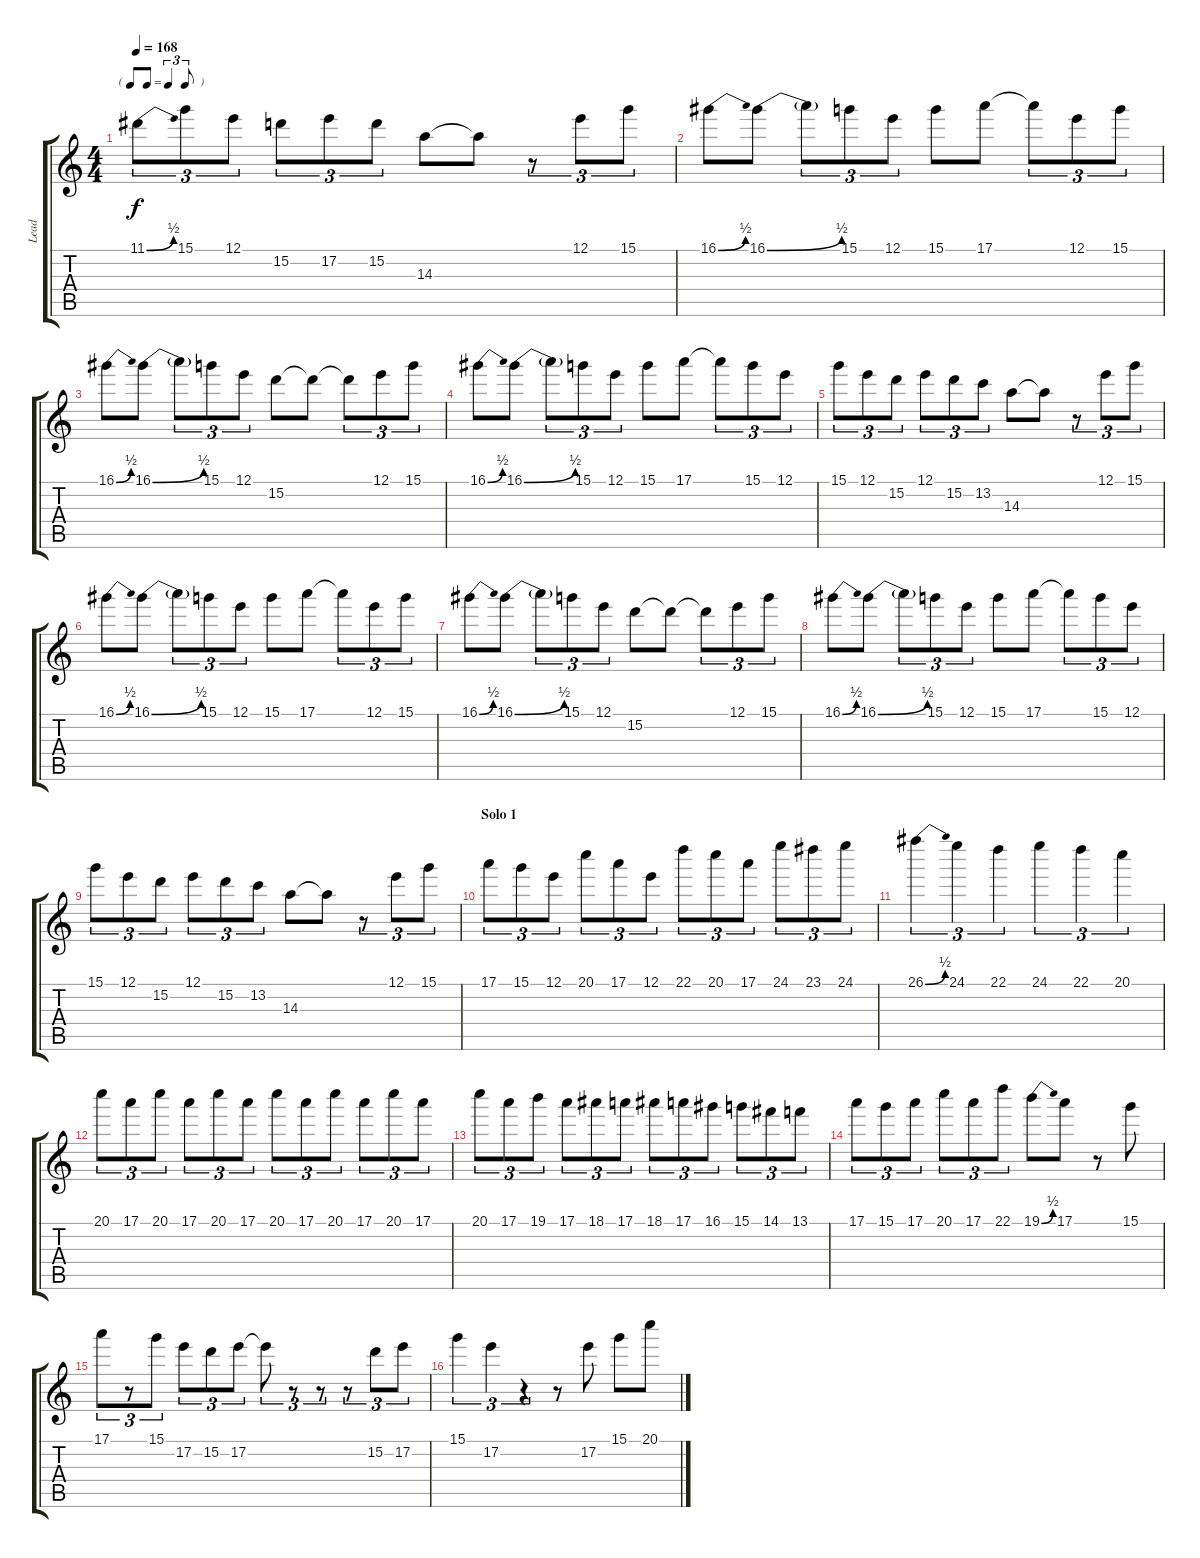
\track ("Lead " "Lead ") {instrument overdrivenguitar}
\staff {score tabs}
\tuning (E4 B3 G3 D3 A2 E2) {hide}
\ts (4 4)
\tf triplet8th
\tempo 168
\clef g2
\ks c
11.1{be (bend 0 0 60 2)}.8{tu (3 2) dy f} 15.1.8{tu (3 2)} 12.1.8{tu (3 2)} 15.2.8{tu (3 2)} 17.2.8{tu (3 2)} 15.2.8{tu (3 2)} 14.3.8 14.3{t}.8 r.8{tu (3 2)} 12.1.8{tu (3 2)} 15.1.8{tu (3 2)} |
16.1{be (bend 0 0 60 2)}.8 16.1{be (bend 0 0 60 2)}.8 16.1{t}.8{tu (3 2)} 15.1.8{tu (3 2)} 12.1.8{tu (3 2)} 15.1.8 17.1.8 17.1{t}.8{tu (3 2)} 12.1.8{tu (3 2)} 15.1.8{tu (3 2)} |
16.1{be (bend 0 0 60 2)}.8 16.1{be (bend 0 0 60 2)}.8 16.1{t}.8{tu (3 2)} 15.1.8{tu (3 2)} 12.1.8{tu (3 2)} 15.2.8 15.2{t}.8 15.2{t}.8{tu (3 2)} 12.1.8{tu (3 2)} 15.1.8{tu (3 2)} |
16.1{be (bend 0 0 60 2)}.8 16.1{be (bend 0 0 60 2)}.8 16.1{t}.8{tu (3 2)} 15.1.8{tu (3 2)} 12.1.8{tu (3 2)} 15.1.8 17.1.8 17.1{t}.8{tu (3 2)} 15.1.8{tu (3 2)} 12.1.8{tu (3 2)} |
15.1.8{tu (3 2)} 12.1.8{tu (3 2)} 15.2.8{tu (3 2)} 12.1.8{tu (3 2)} 15.2.8{tu (3 2)} 13.2.8{tu (3 2)} 14.3.8 14.3{t}.8 r.8{tu (3 2)} 12.1.8{tu (3 2)} 15.1.8{tu (3 2)} |
16.1{be (bend 0 0 60 2)}.8 16.1{be (bend 0 0 60 2)}.8 16.1{t}.8{tu (3 2)} 15.1.8{tu (3 2)} 12.1.8{tu (3 2)} 15.1.8 17.1.8 17.1{t}.8{tu (3 2)} 12.1.8{tu (3 2)} 15.1.8{tu (3 2)} |
16.1{be (bend 0 0 60 2)}.8 16.1{be (bend 0 0 60 2)}.8 16.1{t}.8{tu (3 2)} 15.1.8{tu (3 2)} 12.1.8{tu (3 2)} 15.2.8 15.2{t}.8 15.2{t}.8{tu (3 2)} 12.1.8{tu (3 2)} 15.1.8{tu (3 2)} |
16.1{be (bend 0 0 60 2)}.8 16.1{be (bend 0 0 60 2)}.8 16.1{t}.8{tu (3 2)} 15.1.8{tu (3 2)} 12.1.8{tu (3 2)} 15.1.8 17.1.8 17.1{t}.8{tu (3 2)} 15.1.8{tu (3 2)} 12.1.8{tu (3 2)} |
15.1.8{tu (3 2)} 12.1.8{tu (3 2)} 15.2.8{tu (3 2)} 12.1.8{tu (3 2)} 15.2.8{tu (3 2)} 13.2.8{tu (3 2)} 14.3.8 14.3{t}.8 r.8{tu (3 2)} 12.1.8{tu (3 2)} 15.1.8{tu (3 2)} |
\section ("" "Solo 1")
17.1.8{tu (3 2)} 15.1.8{tu (3 2)} 12.1.8{tu (3 2)} 20.1.8{tu (3 2)} 17.1.8{tu (3 2)} 12.1.8{tu (3 2)} 22.1.8{tu (3 2)} 20.1.8{tu (3 2)} 17.1.8{tu (3 2)} 24.1.8{tu (3 2)} 23.1.8{tu (3 2)} 24.1.8{tu (3 2)} |
26.1{be (bend 0 0 60 2)}.4{tu (3 2)} 24.1.4{tu (3 2)} 22.1.4{tu (3 2)} 24.1.4{tu (3 2)} 22.1.4{tu (3 2)} 20.1.4{tu (3 2)} |
20.1.8{tu (3 2)} 17.1.8{tu (3 2)} 20.1.8{tu (3 2)} 17.1.8{tu (3 2)} 20.1.8{tu (3 2)} 17.1.8{tu (3 2)} 20.1.8{tu (3 2)} 17.1.8{tu (3 2)} 20.1.8{tu (3 2)} 17.1.8{tu (3 2)} 20.1.8{tu (3 2)} 17.1.8{tu (3 2)} |
20.1.8{tu (3 2)} 17.1.8{tu (3 2)} 19.1.8{tu (3 2)} 17.1.8{tu (3 2)} 18.1.8{tu (3 2)} 17.1.8{tu (3 2)} 18.1.8{tu (3 2)} 17.1.8{tu (3 2)} 16.1.8{tu (3 2)} 15.1.8{tu (3 2)} 14.1.8{tu (3 2)} 13.1.8{tu (3 2)} |
17.1.8{tu (3 2)} 15.1.8{tu (3 2)} 17.1.8{tu (3 2)} 20.1.8{tu (3 2)} 17.1.8{tu (3 2)} 22.1.8{tu (3 2)} 19.1{be (bend 0 0 60 2)}.8 17.1.8 r.8 15.1.8 |
17.1.8{tu (3 2)} r.8{tu (3 2)} 15.1.8{tu (3 2)} 17.2.8{tu (3 2)} 15.2.8{tu (3 2)} 17.2.8{tu (3 2)} 17.2{t}.8{tu (3 2)} r.8{tu (3 2)} r.8{tu (3 2)} r.8{tu (3 2)} 15.2.8{tu (3 2)} 17.2.8{tu (3 2)} |
15.1.4{tu (3 2)} 17.2.4{tu (3 2)} r.4{tu (3 2)} r.8 17.2.8 15.1.8 20.1.8
